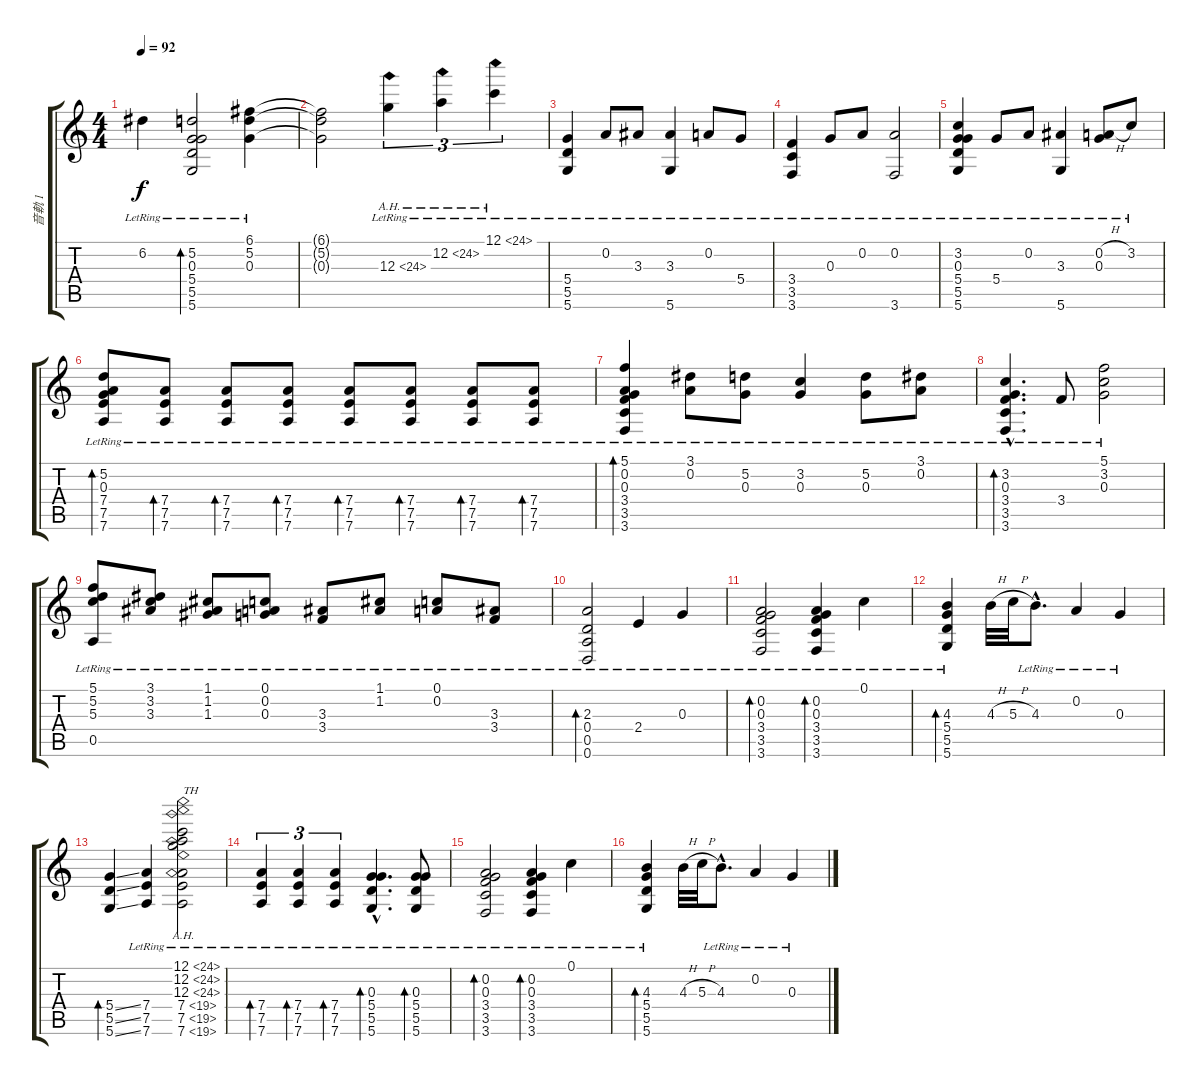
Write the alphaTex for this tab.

\track ("音軌 1" "音軌 1") {instrument acousticguitarnylon}
\staff {score tabs}
\tuning (C4 A3 G3 D3 A2 D2) {hide}
\ts (4 4)
\tempo 92
\clef g2
\ks c
6.2{lr}.4{dy f} (5.2{lr} 0.3{lr} 5.4{lr} 5.5{lr} 5.6{lr}).2{bd 120} (6.1{lr} 5.2{lr} 0.3{lr}).4 |
(6.1{t} 5.2{t} 0.3{t}).2 12.3{ah 12 lr}.4{tu (3 2)} 12.2{ah 12 lr}.4{tu (3 2)} 12.1{ah 12 lr}.4{tu (3 2)} |
(5.4{lr} 5.5{lr} 5.6{lr}).4 0.2{lr}.8 3.3{lr}.8 (3.3{lr} 5.6{lr}).4 0.2{lr}.8 5.4{lr}.8 |
(3.4{lr} 3.5{lr} 3.6{lr}).4 0.3{lr}.8 0.2{lr}.8 (0.2{lr} 3.6{lr}).2 |
(3.2{lr} 0.3{lr} 5.4{lr} 5.5{lr} 5.6{lr}).4 5.4{lr}.8 0.2{lr}.8 (3.3{lr} 5.6{lr}).4 (0.2{h} 0.3{lr}).8 3.2{lr}.8 |
(5.2{lr} 0.3{lr} 7.4{lr} 7.5{lr} 7.6{lr}).8{bd 240} (7.4{lr} 7.5{lr} 7.6{lr}).8{bd 60} (7.4{lr} 7.5{lr} 7.6{lr}).8{bd 60} (7.4{lr} 7.5{lr} 7.6{lr}).8{bd 60} (7.4{lr} 7.5{lr} 7.6{lr}).8{bd 60} (7.4{lr} 7.5{lr} 7.6{lr}).8{bd 60} (7.4{lr} 7.5{lr} 7.6{lr}).8{bd 60} (7.4{lr} 7.5{lr} 7.6{lr}).8{bd 60} |
(5.1{lr} 0.2{lr} 0.3{lr} 3.4{lr} 3.5{lr} 3.6{lr}).4{bd 120} (3.1{lr} 0.2{lr}).8 (5.2{lr} 0.3{lr}).8 (3.2{lr} 0.3{lr}).4 (5.2{lr} 0.3{lr}).8 (3.1{lr} 0.2{lr}).8 |
(3.2{hac lr} 0.3{hac lr} 3.4{hac lr} 3.5{hac lr} 3.6{hac lr}).4{d bd 120} 3.4{lr}.8 (5.1{lr} 3.2{lr} 0.3{lr}).2 |
(5.1{lr} 5.2{lr} 5.3{lr} 0.5{lr}).8 (3.1{lr} 3.2{lr} 3.3{lr}).8 (1.1{lr} 1.2{lr} 1.3{lr}).8 (0.1{lr} 0.2{lr} 0.3{lr}).8 (3.3{lr} 3.4{lr}).8 (1.1{lr} 1.2{lr}).8 (0.1{lr} 0.2{lr}).8 (3.3{lr} 3.4{lr}).8 |
(2.3{lr} 0.4{lr} 0.5{lr} 0.6{lr}).2{bd 240} 2.4{lr}.4 0.3{lr}.4 |
(0.2{lr} 0.3{lr} 3.4{lr} 3.5{lr} 3.6{lr}).2{bd 120} (0.2{lr} 0.3{lr} 3.4{lr} 3.5{lr} 3.6{lr}).4{bd 120} 0.1{lr}.4 |
(4.3{lr} 5.4{lr} 5.5{lr} 5.6{lr}).4{bd 120} 4.3{h}.32 5.3{h}.32 4.3{hac lr}.8{d} 0.2{lr}.4 0.3{lr}.4 |
(5.4{ss} 5.5{ss} 5.6{ss}).4{bd 60} (7.4{lr} 7.5{lr} 7.6{lr}).4 (12.1{ah 12 lr} 12.2{ah 12 lr} 12.3{ah 12 lr} 7.4{ah 12 lr} 7.5{ah 12 lr} 7.6{ah 12 lr}).2{txt "TH"} |
(7.4{lr} 7.5{lr} 7.6{lr}).4{tu (3 2) bd 60} (7.4{lr} 7.5{lr} 7.6{lr}).4{tu (3 2) bd 60} (7.4{lr} 7.5{lr} 7.6{lr}).4{tu (3 2) bd 60} (0.3{hac lr} 5.4{hac lr} 5.5{hac lr} 5.6{hac lr}).4{d bd 120} (0.3{lr} 5.4{lr} 5.5{lr} 5.6{lr}).8{bd 60} |
(0.2{lr} 0.3{lr} 3.4{lr} 3.5{lr} 3.6{lr}).2{bd 120} (0.2{lr} 0.3{lr} 3.4{lr} 3.5{lr} 3.6{lr}).4{bd 120} 0.1{lr}.4 |
(4.3{lr} 5.4{lr} 5.5{lr} 5.6{lr}).4{bd 120} 4.3{h}.32 5.3{h}.32 4.3{hac lr}.8{d} 0.2{lr}.4 0.3{lr}.4
